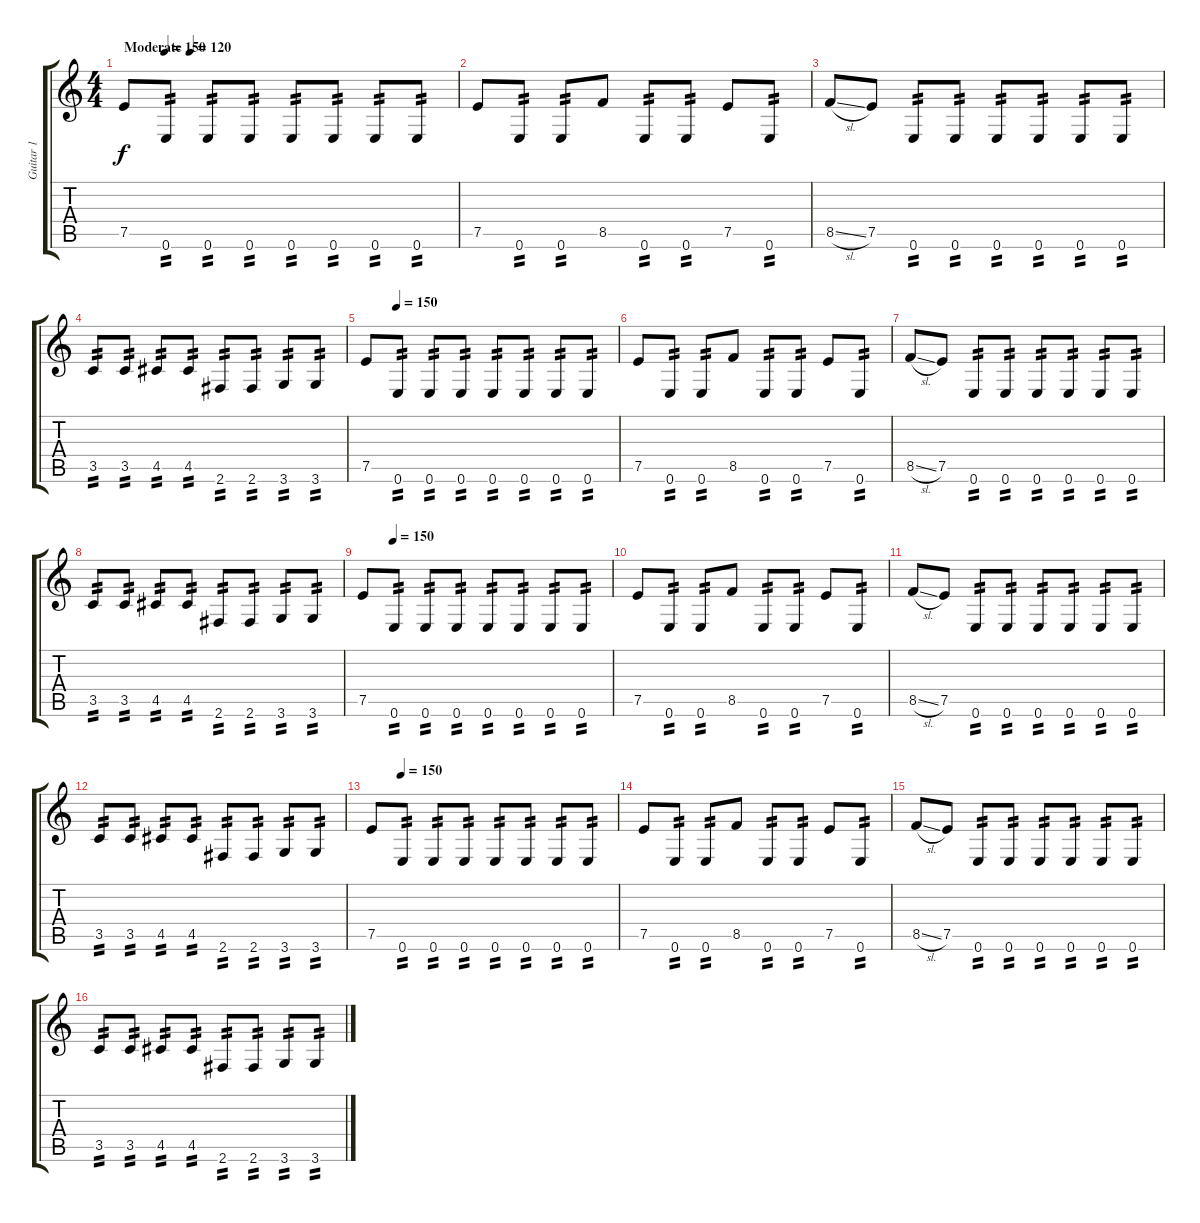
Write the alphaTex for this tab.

\track ("Guitar 1" "Guitar 1") {instrument distortionguitar}
\staff {score tabs}
\tuning (E4 B3 G3 D3 A2 E2) {hide}
\ts (4 4)
\tempo (120 "Moderate")
\tempo (150 0.125)
\tempo (120 "Moderate")
\clef g2
\ks c
7.5.8{dy f instrument distortionguitar} 0.6.8{tp 2} 0.6.8{tp 2} 0.6.8{tp 2} 0.6.8{tp 2} 0.6.8{tp 2} 0.6.8{tp 2} 0.6.8{tp 2} |
7.5.8 0.6.8{tp 2} 0.6.8{tp 2} 8.5.8 0.6.8{tp 2} 0.6.8{tp 2} 7.5.8 0.6.8{tp 2} |
8.5{sl}.8 7.5.8 0.6.8{tp 2} 0.6.8{tp 2} 0.6.8{tp 2} 0.6.8{tp 2} 0.6.8{tp 2} 0.6.8{tp 2} |
3.5.8{tp 2} 3.5.8{tp 2} 4.5.8{tp 2} 4.5.8{tp 2} 2.6.8{tp 2} 2.6.8{tp 2} 3.6.8{tp 2} 3.6.8{tp 2} |
\tempo (150 0.125)
7.5.8 0.6.8{tp 2} 0.6.8{tp 2} 0.6.8{tp 2} 0.6.8{tp 2} 0.6.8{tp 2} 0.6.8{tp 2} 0.6.8{tp 2} |
7.5.8 0.6.8{tp 2} 0.6.8{tp 2} 8.5.8 0.6.8{tp 2} 0.6.8{tp 2} 7.5.8 0.6.8{tp 2} |
8.5{sl}.8 7.5.8 0.6.8{tp 2} 0.6.8{tp 2} 0.6.8{tp 2} 0.6.8{tp 2} 0.6.8{tp 2} 0.6.8{tp 2} |
3.5.8{tp 2} 3.5.8{tp 2} 4.5.8{tp 2} 4.5.8{tp 2} 2.6.8{tp 2} 2.6.8{tp 2} 3.6.8{tp 2} 3.6.8{tp 2} |
\tempo (150 0.125)
7.5.8 0.6.8{tp 2} 0.6.8{tp 2} 0.6.8{tp 2} 0.6.8{tp 2} 0.6.8{tp 2} 0.6.8{tp 2} 0.6.8{tp 2} |
7.5.8 0.6.8{tp 2} 0.6.8{tp 2} 8.5.8 0.6.8{tp 2} 0.6.8{tp 2} 7.5.8 0.6.8{tp 2} |
8.5{sl}.8 7.5.8 0.6.8{tp 2} 0.6.8{tp 2} 0.6.8{tp 2} 0.6.8{tp 2} 0.6.8{tp 2} 0.6.8{tp 2} |
3.5.8{tp 2} 3.5.8{tp 2} 4.5.8{tp 2} 4.5.8{tp 2} 2.6.8{tp 2} 2.6.8{tp 2} 3.6.8{tp 2} 3.6.8{tp 2} |
\tempo (150 0.125)
7.5.8 0.6.8{tp 2} 0.6.8{tp 2} 0.6.8{tp 2} 0.6.8{tp 2} 0.6.8{tp 2} 0.6.8{tp 2} 0.6.8{tp 2} |
7.5.8 0.6.8{tp 2} 0.6.8{tp 2} 8.5.8 0.6.8{tp 2} 0.6.8{tp 2} 7.5.8 0.6.8{tp 2} |
8.5{sl}.8 7.5.8 0.6.8{tp 2} 0.6.8{tp 2} 0.6.8{tp 2} 0.6.8{tp 2} 0.6.8{tp 2} 0.6.8{tp 2} |
3.5.8{tp 2} 3.5.8{tp 2} 4.5.8{tp 2} 4.5.8{tp 2} 2.6.8{tp 2} 2.6.8{tp 2} 3.6.8{tp 2} 3.6.8{tp 2}
